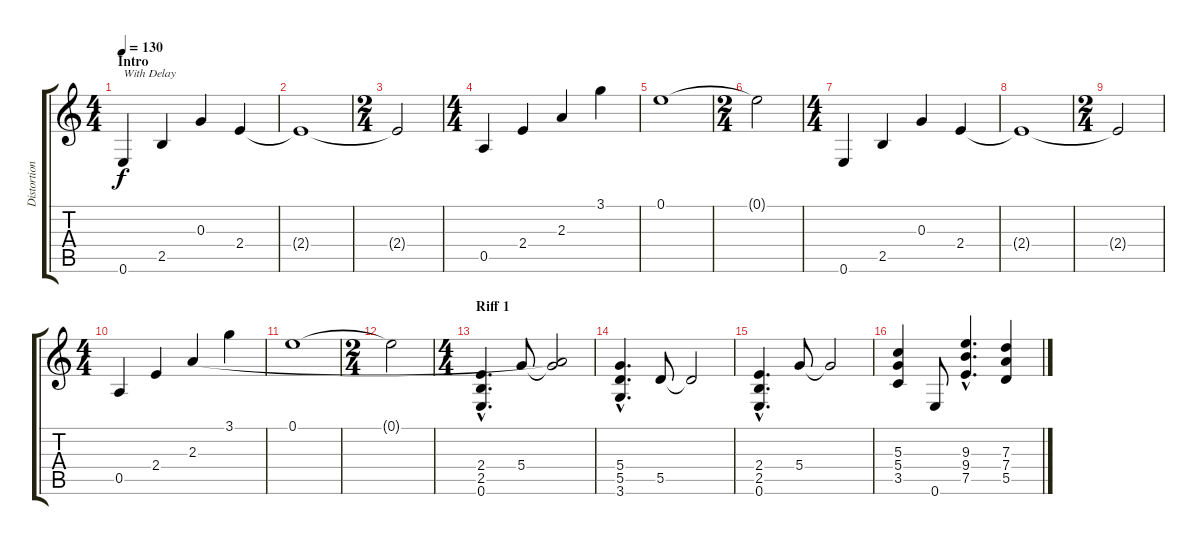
\track ("Distortion Guitar" "Distortion") {instrument distortionguitar}
\staff {score tabs}
\tuning (E4 B3 G3 D3 A2 E2) {hide}
\ts (4 4)
\section ("" "Intro")
\tempo 130
\clef g2
\ks c
0.6.4{txt "With Delay" dy f instrument electricguitarclean} 2.5.4 0.3.4 2.4.4 |
2.4{t}.1 |
\ts (2 4)
2.4{t}.2 |
\ts (4 4)
0.5.4 2.4.4 2.3.4 3.1.4 |
0.1.1 |
\ts (2 4)
0.1{t}.2 |
\ts (4 4)
0.6.4 2.5.4 0.3.4 2.4.4 |
2.4{t}.1 |
\ts (2 4)
2.4{t}.2 |
\ts (4 4)
0.5.4 2.4.4 2.3.4 3.1.4 |
0.1.1 |
\ts (2 4)
0.1{t}.2 |
\ts (4 4)
\section ("" "Riff 1")
(2.4{hac} 2.5{hac} 0.6{hac}).4{d instrument distortionguitar} 5.4.8 (2.3{t} 5.4{t}).2 |
(5.4{hac} 5.5{hac} 3.6{hac}).4{d} 5.5.8 5.5{t}.2 |
(2.4{hac} 2.5{hac} 0.6{hac}).4{d} 5.4.8 5.4{t}.2 |
(5.3 5.4 3.5).4 0.6.8 (9.3{hac} 9.4{hac} 7.5{hac}).4{d} (7.3 7.4 5.5).4
